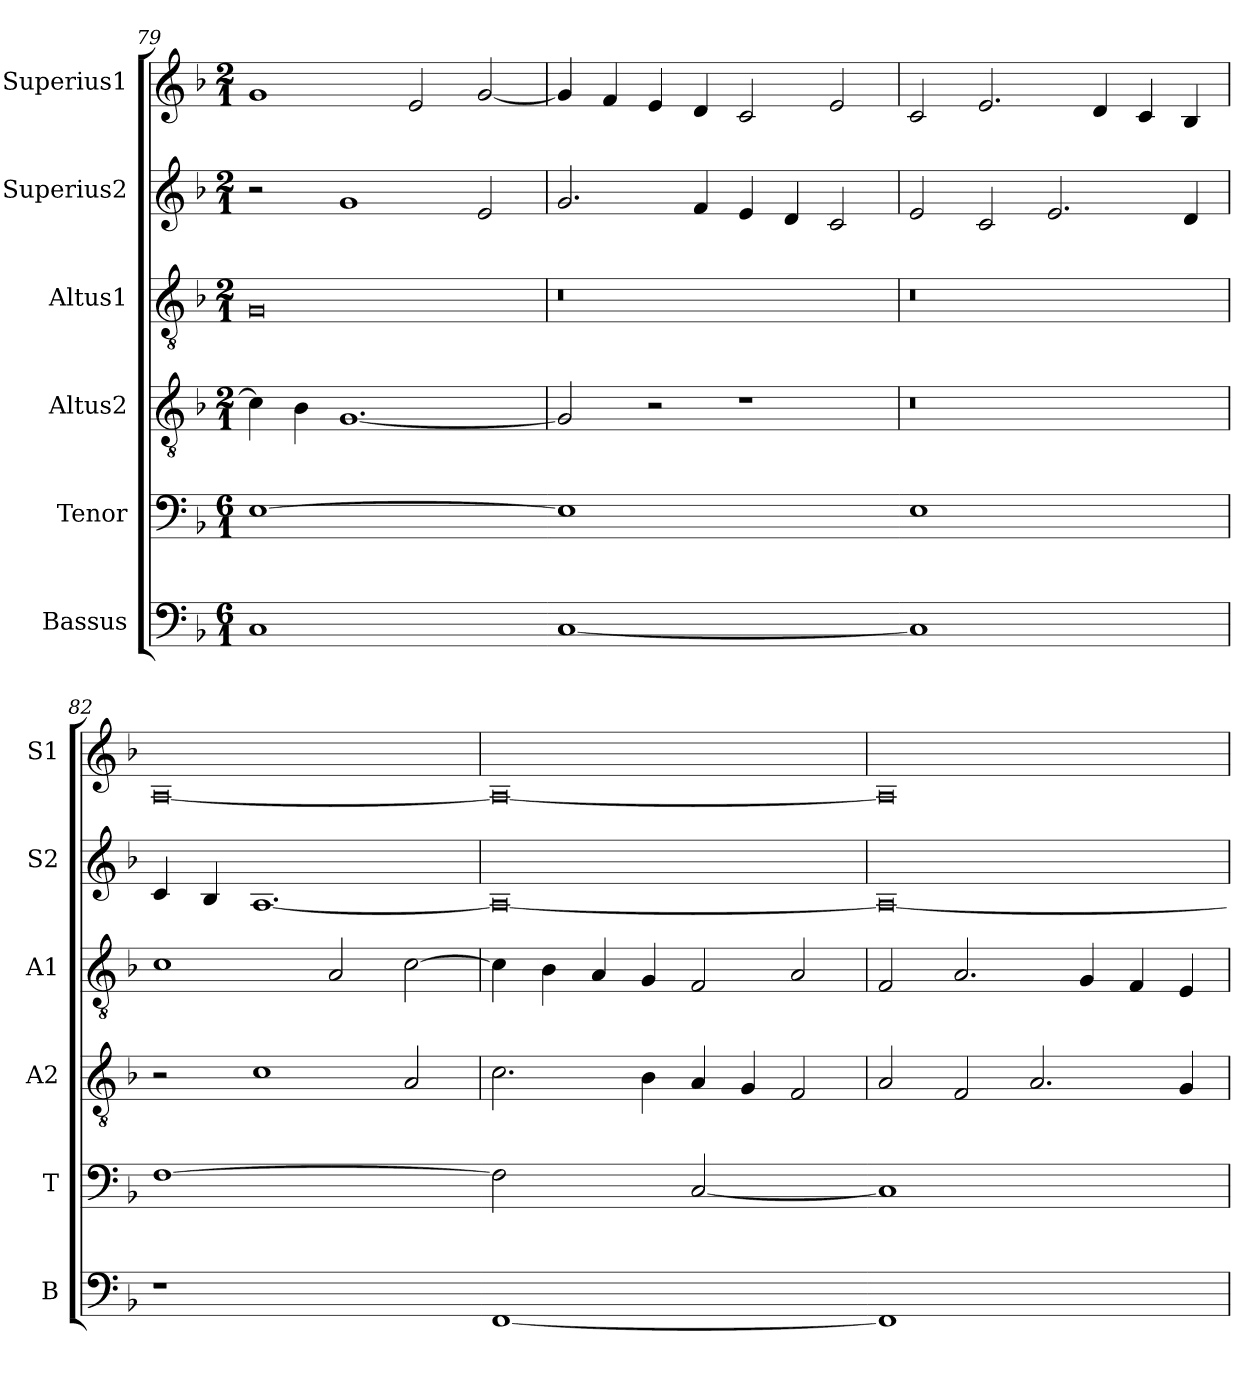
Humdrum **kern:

**kern	**kern	**kern	**kern	**kern	**kern
*part6	*part5	*part4	*part3	*part2	*part1
*staff6	*staff5	*staff4	*staff3	*staff2	*staff1
*I"Bassus	*I"Tenor	*I"Altus2	*I"Altus1	*I"Superius2	*I"Superius1
*I'B	*I'T	*I'A2	*I'A1	*I'S2	*I'S1
*clefF4	*clefF4	*clefGv2	*clefGv2	*clefG2	*clefG2
*k[b-]	*k[b-]	*k[b-]	*k[b-]	*k[b-]	*k[b-]
*M6/1	*M6/1	*M2/1	*M2/1	*M2/1	*M2/1
=79	=79	=79	=79	=79	=79
!LO:N:vis=1	!LO:N:vis=1	!	!	!	!
0C	[0E	4c\]	0G	2r	1g
.	.	4B-\	.	.	.
.	.	[1.G	.	1g	.
.	.	.	.	.	2e/
.	.	.	.	2e/	[2g/
=80-	=80-	=80	=80	=80	=80
!LO:N:vis=1	!LO:N:vis=1	!	!	!	!
[0C	0E]	2G/]	0r	2.g/	4g/]
.	.	.	.	.	4f/
.	.	2r	.	.	4e/
.	.	.	.	4f/	4d/
.	.	1r	.	4e/	2c/
.	.	.	.	4d/	.
.	.	.	.	2c/	2e/
=81-	=81-	=81	=81	=81	=81
!LO:N:vis=1	!LO:N:vis=1	!	!	!	!
0C]	0E	0r	0r	2e/	2c/
.	.	.	.	2c/	2.e/
.	.	.	.	2.e/	.
.	.	.	.	.	4d/
.	.	.	.	.	4c/
.	.	.	.	4d/	4B-/
=82	=82	=82	=82	=82	=82
!LO:N:vis=1	!LO:N:vis=1	!	!	!	!
0r	[0F	2r	1c	4c/	[0A
.	.	.	.	4B-/	.
.	.	1c	.	[1.A	.
.	.	.	2A/	.	.
.	.	2A/	[2c\	.	.
=83-	=83-	=83	=83	=83	=83
!LO:N:vis=1	!LO:N:vis=2	!	!	!	!
[0FF	1F]	2.c\	4c\]	0A_	0A_
.	.	.	4B-\	.	.
.	.	.	4A/	.	.
.	.	4B-\	4G/	.	.
!	!LO:N:vis=2	!	!	!	!
.	[1C	4A/	2F/	.	.
.	.	4G/	.	.	.
.	.	2F/	2A/	.	.
=84-	=84-	=84	=84	=84	=84
!LO:N:vis=1	!LO:N:vis=1	!	!	!	!
0FF]	0C]	2A/	2F/	0A_	0A]
.	.	2F/	2.A/	.	.
.	.	2.A/	.	.	.
.	.	.	4G/	.	.
.	.	.	4F/	.	.
.	.	4G/	4E/	.	.
=	=	=	=	=	=
*-	*-	*-	*-	*-	*-
